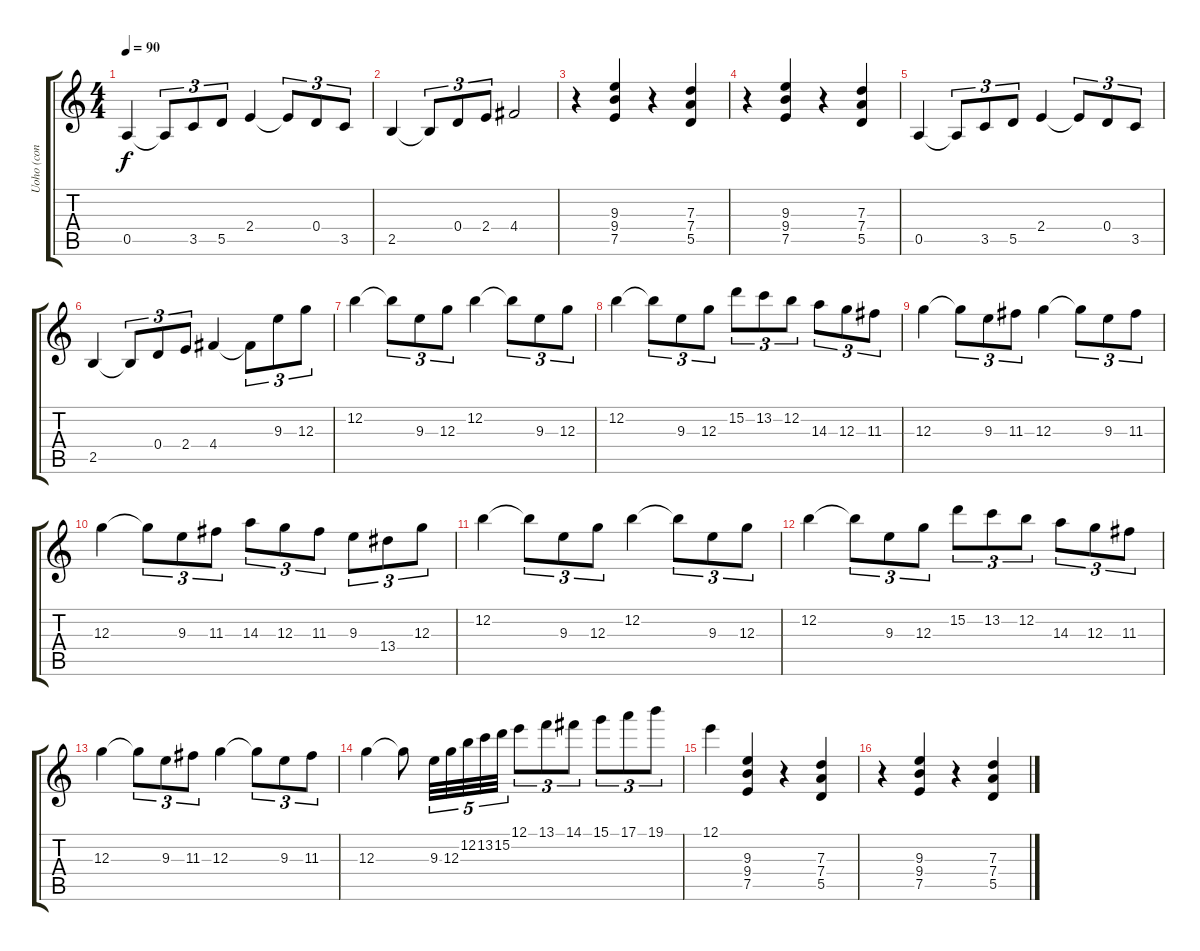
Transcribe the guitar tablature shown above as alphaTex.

\track ("Uoho (con distorsion)" "Uoho (con ") {instrument distortionguitar}
\staff {score tabs}
\tuning (E4 B3 G3 D3 A2 E2) {hide}
\ts (4 4)
\tempo 90
\clef g2
\ks c
0.5.4{dy f} 0.5{t}.8{tu (3 2)} 3.5.8{tu (3 2)} 5.5.8{tu (3 2)} 2.4.4 2.4{t}.8{tu (3 2)} 0.4.8{tu (3 2)} 3.5.8{tu (3 2)} |
2.5.4 2.5{t}.8{tu (3 2)} 0.4.8{tu (3 2)} 2.4.8{tu (3 2)} 4.4.2 |
r.4 (9.3 9.4 7.5).4 r.4 (7.3 7.4 5.5).4 |
r.4 (9.3 9.4 7.5).4 r.4 (7.3 7.4 5.5).4 |
0.5.4 0.5{t}.8{tu (3 2)} 3.5.8{tu (3 2)} 5.5.8{tu (3 2)} 2.4.4 2.4{t}.8{tu (3 2)} 0.4.8{tu (3 2)} 3.5.8{tu (3 2)} |
2.5.4 2.5{t}.8{tu (3 2)} 0.4.8{tu (3 2)} 2.4.8{tu (3 2)} 4.4.4 4.4{t}.8{tu (3 2)} 9.3.8{tu (3 2)} 12.3.8{tu (3 2)} |
12.2.4 12.2{t}.8{tu (3 2)} 9.3.8{tu (3 2)} 12.3.8{tu (3 2)} 12.2.4 12.2{t}.8{tu (3 2)} 9.3.8{tu (3 2)} 12.3.8{tu (3 2)} |
12.2.4 12.2{t}.8{tu (3 2)} 9.3.8{tu (3 2)} 12.3.8{tu (3 2)} 15.2.8{tu (3 2)} 13.2.8{tu (3 2)} 12.2.8{tu (3 2)} 14.3.8{tu (3 2)} 12.3.8{tu (3 2)} 11.3.8{tu (3 2)} |
12.3.4 12.3{t}.8{tu (3 2)} 9.3.8{tu (3 2)} 11.3.8{tu (3 2)} 12.3.4 12.3{t}.8{tu (3 2)} 9.3.8{tu (3 2)} 11.3.8{tu (3 2)} |
12.3.4 12.3{t}.8{tu (3 2)} 9.3.8{tu (3 2)} 11.3.8{tu (3 2)} 14.3.8{tu (3 2)} 12.3.8{tu (3 2)} 11.3.8{tu (3 2)} 9.3.8{tu (3 2)} 13.4.8{tu (3 2)} 12.3.8{tu (3 2)} |
12.2.4 12.2{t}.8{tu (3 2)} 9.3.8{tu (3 2)} 12.3.8{tu (3 2)} 12.2.4 12.2{t}.8{tu (3 2)} 9.3.8{tu (3 2)} 12.3.8{tu (3 2)} |
12.2.4 12.2{t}.8{tu (3 2)} 9.3.8{tu (3 2)} 12.3.8{tu (3 2)} 15.2.8{tu (3 2)} 13.2.8{tu (3 2)} 12.2.8{tu (3 2)} 14.3.8{tu (3 2)} 12.3.8{tu (3 2)} 11.3.8{tu (3 2)} |
12.3.4 12.3{t}.8{tu (3 2)} 9.3.8{tu (3 2)} 11.3.8{tu (3 2)} 12.3.4 12.3{t}.8{tu (3 2)} 9.3.8{tu (3 2)} 11.3.8{tu (3 2)} |
12.3.4 12.3{t}.8 9.3.32{tu (5 4)} 12.3.32{tu (5 4)} 12.2.32{tu (5 4)} 13.2.32{tu (5 4)} 15.2.32{tu (5 4)} 12.1.8{tu (3 2)} 13.1.8{tu (3 2)} 14.1.8{tu (3 2)} 15.1.8{tu (3 2)} 17.1.8{tu (3 2)} 19.1.8{tu (3 2)} |
12.1.4 (9.3 9.4 7.5).4 r.4 (7.3 7.4 5.5).4 |
r.4 (9.3 9.4 7.5).4 r.4 (7.3 7.4 5.5).4
